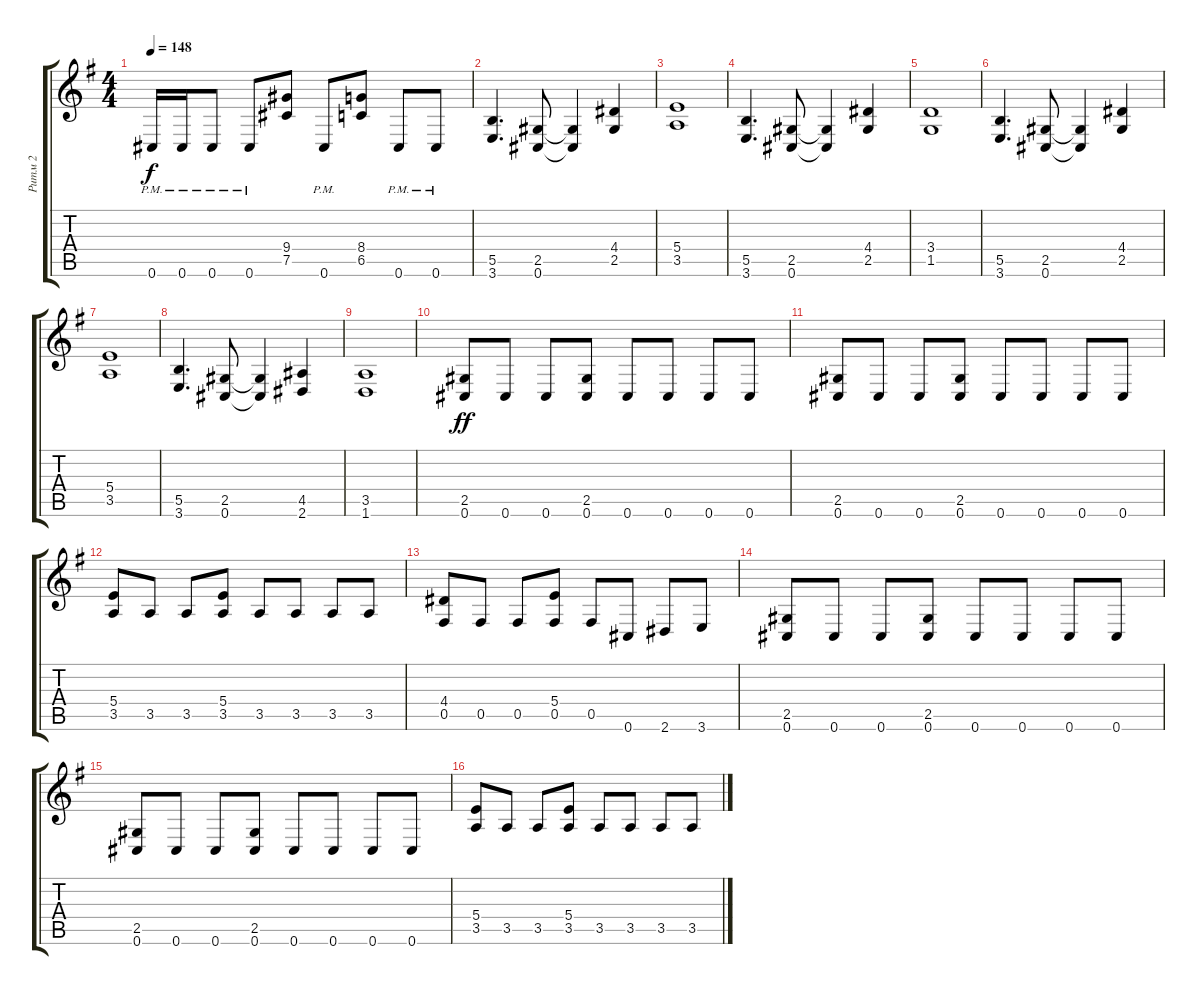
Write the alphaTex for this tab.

\track ("Ритм 2" "Ритм 2") {instrument distortionguitar}
\staff {score tabs}
\tuning (Db4 Ab3 E3 B2 Gb2 Db2) {hide}
\ts (4 4)
\tempo 148
\clef g2
\ks g
0.6{pm}.16{dy f} 0.6{pm}.16 0.6{pm}.8 0.6{pm}.8 (9.4 7.5).8 0.6{pm}.8 (8.4 6.5).8 0.6{pm}.8 0.6{pm}.8 |
(5.5 3.6).4{d} (2.5 0.6).8 (2.5{t} 0.6{t}).4 (4.4 2.5).4 |
(5.4 3.5).1 |
(5.5 3.6).4{d} (2.5 0.6).8 (2.5{t} 0.6{t}).4 (4.4 2.5).4 |
(3.4 1.5).1 |
(5.5 3.6).4{d} (2.5 0.6).8 (2.5{t} 0.6{t}).4 (4.4 2.5).4 |
(5.4 3.5).1 |
(5.5 3.6).4{d} (2.5 0.6).8 (2.5{t} 0.6{t}).4 (4.5 2.6).4 |
(3.5 1.6).1 |
(2.5 0.6).8{dy ff} 0.6.8 0.6.8 (2.5 0.6).8 0.6.8 0.6.8 0.6.8 0.6.8 |
(2.5 0.6).8 0.6.8 0.6.8 (2.5 0.6).8 0.6.8 0.6.8 0.6.8 0.6.8 |
(5.4 3.5).8 3.5.8 3.5.8 (5.4 3.5).8 3.5.8 3.5.8 3.5.8 3.5.8 |
(4.4 0.5).8 0.5.8 0.5.8 (5.4 0.5).8 0.5.8 0.6.8 2.6.8 3.6.8 |
(2.5 0.6).8 0.6.8 0.6.8 (2.5 0.6).8 0.6.8 0.6.8 0.6.8 0.6.8 |
(2.5 0.6).8 0.6.8 0.6.8 (2.5 0.6).8 0.6.8 0.6.8 0.6.8 0.6.8 |
(5.4 3.5).8 3.5.8 3.5.8 (5.4 3.5).8 3.5.8 3.5.8 3.5.8 3.5.8
